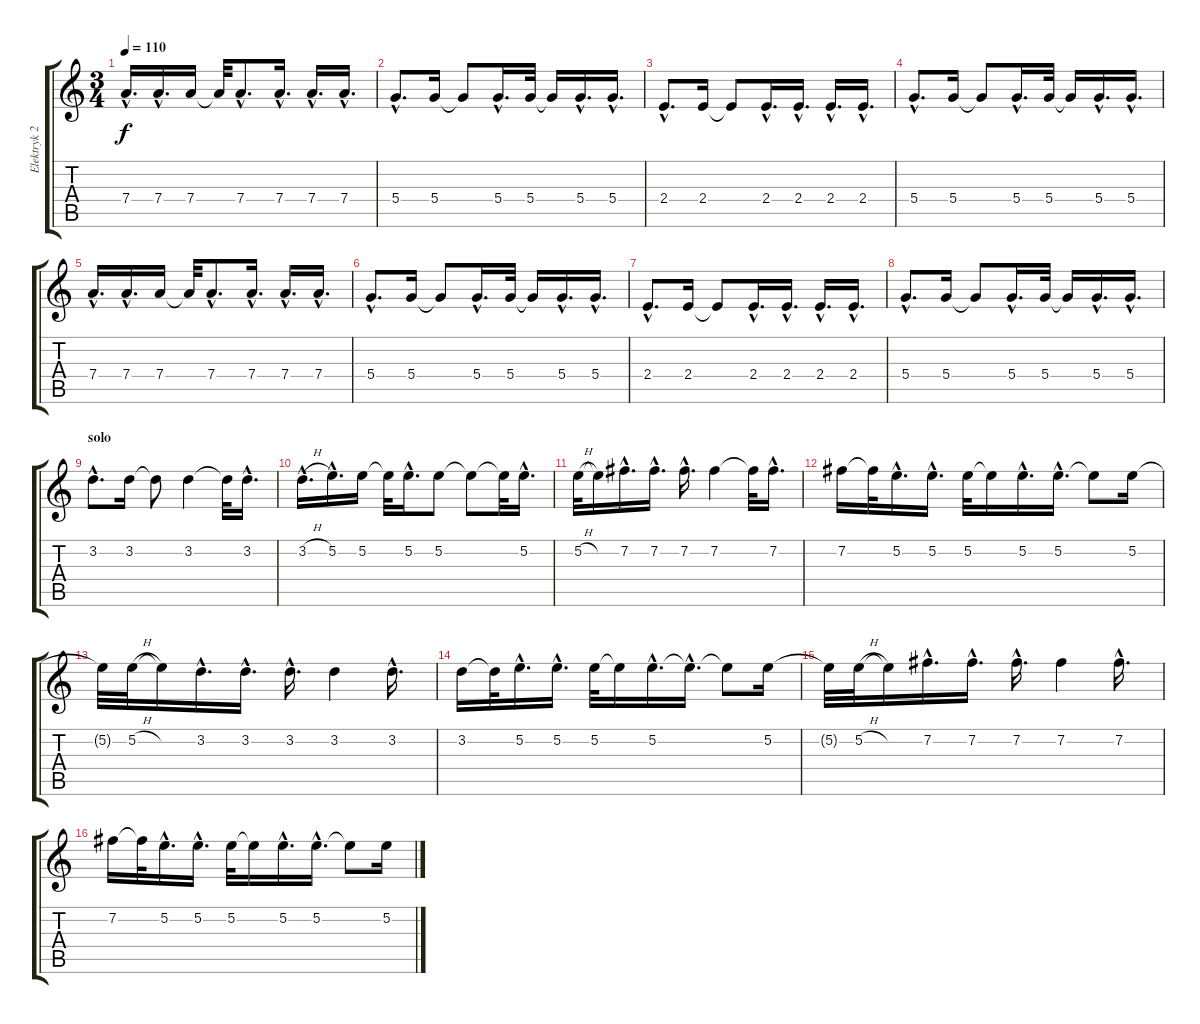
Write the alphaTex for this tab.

\track ("Elektryk 2" "Elektryk 2") {instrument electricguitarclean}
\staff {score tabs}
\tuning (E4 B3 G3 D3 A2 E2) {hide}
\ts (3 4)
\tempo 110
\clef g2
\ks c
7.4{hac}.16{d dy f} 7.4{hac}.16{d} 7.4.16 7.4{t}.32 7.4{hac}.8{d} 7.4{hac}.16{d} 7.4{hac}.16{d} 7.4{hac}.16{d} |
5.4{hac}.8{d} 5.4.16 5.4{t}.8 5.4{hac}.16{d} 5.4.32 5.4{t}.16 5.4{hac}.16{d} 5.4{hac}.16{d} |
2.4{hac}.8{d} 2.4.16 2.4{t}.8 2.4{hac}.16{d} 2.4{hac}.16{d} 2.4{hac}.16{d} 2.4{hac}.16{d} |
5.4{hac}.8{d} 5.4.16 5.4{t}.8 5.4{hac}.16{d} 5.4.32 5.4{t}.16 5.4{hac}.16{d} 5.4{hac}.16{d} |
7.4{hac}.16{d} 7.4{hac}.16{d} 7.4.16 7.4{t}.32 7.4{hac}.8{d} 7.4{hac}.16{d} 7.4{hac}.16{d} 7.4{hac}.16{d} |
5.4{hac}.8{d} 5.4.16 5.4{t}.8 5.4{hac}.16{d} 5.4.32 5.4{t}.16 5.4{hac}.16{d} 5.4{hac}.16{d} |
2.4{hac}.8{d} 2.4.16 2.4{t}.8 2.4{hac}.16{d} 2.4{hac}.16{d} 2.4{hac}.16{d} 2.4{hac}.16{d} |
5.4{hac}.8{d} 5.4.16 5.4{t}.8 5.4{hac}.16{d} 5.4.32 5.4{t}.16 5.4{hac}.16{d} 5.4{hac}.16{d} |
\section ("" "solo")
3.2{hac}.8{d volume 11} 3.2.16 3.2{t}.8 3.2.4 3.2{t}.32 3.2{hac}.16{d} |
3.2{h hac}.16{d} 5.2{hac}.16{d} 5.2.16 5.2{t}.32 5.2{hac}.16{d} 5.2.8 5.2{t}.8 5.2{t}.32 5.2{hac}.16{d} |
5.2{h}.32 5.2{t}.16 7.2{hac}.16{d} 7.2{hac}.16{d} 7.2{hac}.16{d} 7.2.4 7.2{t}.32 7.2{hac}.16{d} |
7.2.16 7.2{t}.32 5.2{hac}.16{d} 5.2{hac}.16{d} 5.2.32 5.2{t}.16 5.2{hac}.16{d} 5.2{hac}.16{d} 5.2{t}.8 5.2.16 |
5.2{t}.32 5.2{h}.32 5.2{t}.16 3.2{hac}.16{d} 3.2{hac}.16{d} 3.2{hac}.16{d} 3.2.4 3.2{hac}.16{d} |
3.2.16 3.2{t}.32 5.2{hac}.16{d} 5.2{hac}.16{d} 5.2.32 5.2{t}.16 5.2{hac}.16{d} 5.2{hac t}.16{d} 5.2{t}.8 5.2.16 |
5.2{t}.32 5.2{h}.32 5.2{t}.16 7.2{hac}.16{d} 7.2{hac}.16{d} 7.2{hac}.16{d} 7.2.4 7.2{hac}.16{d} |
7.2.16 7.2{t}.32 5.2{hac}.16{d} 5.2{hac}.16{d} 5.2.32 5.2{t}.16 5.2{hac}.16{d} 5.2{hac}.16{d} 5.2{t}.8 5.2.16
